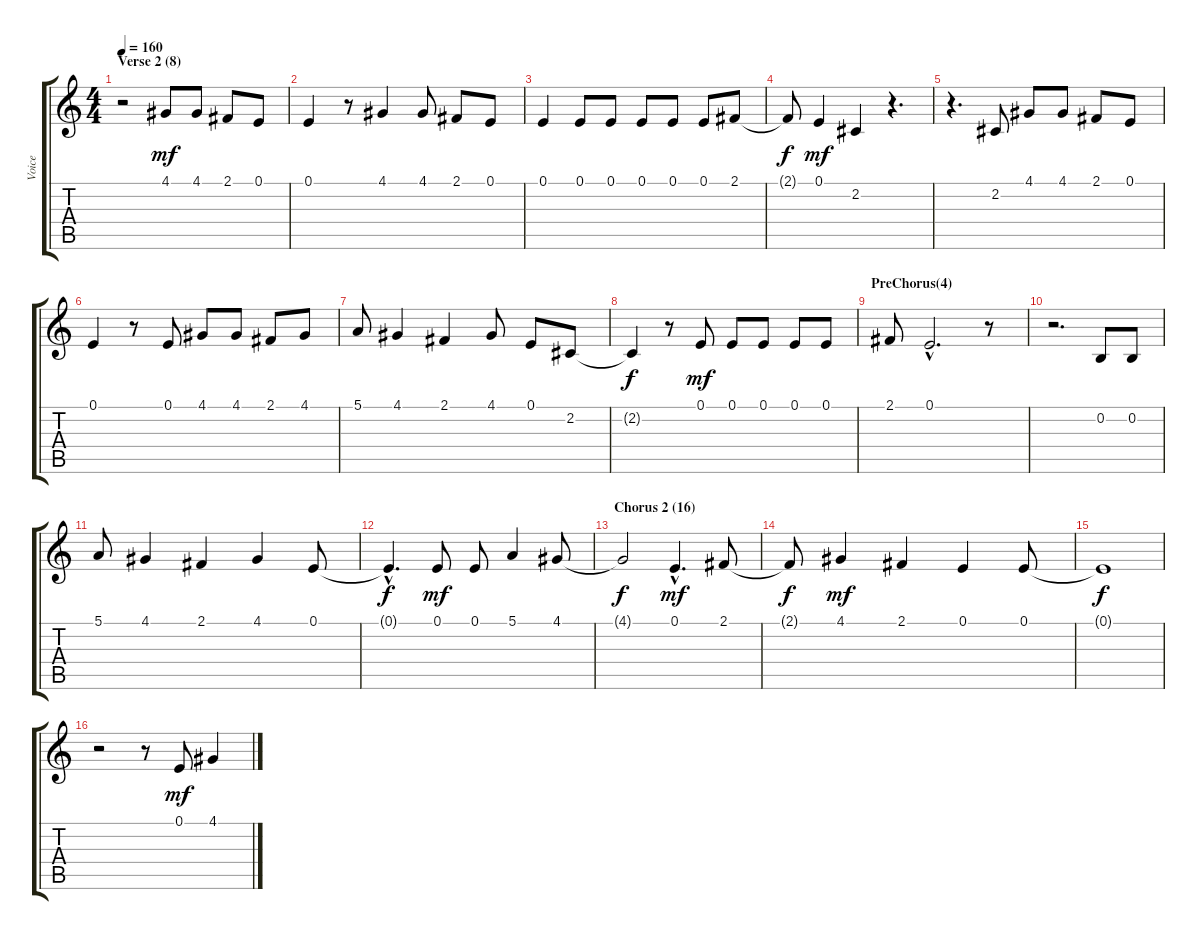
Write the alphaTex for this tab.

\track ("Voice" "Voice") {instrument altosax}
\staff {score tabs}
\tuning (E4 B3 G3 D3 A2 E2) {hide}
\ts (4 4)
\section ("" "Verse 2 (8)")
\tempo 160
\clef g2
\ks c
r.2{dy mf} 4.1.8 4.1.8 2.1.8 0.1.8 |
0.1.4 r.8 4.1.4 4.1.8 2.1.8 0.1.8 |
0.1.4 0.1.8 0.1.8 0.1.8 0.1.8 0.1.8 2.1.8 |
2.1{t}.8{dy f} 0.1.4{dy mf} 2.2.4 r.4{d} |
r.4{d} 2.2.8 4.1.8 4.1.8 2.1.8 0.1.8 |
0.1.4 r.8 0.1.8 4.1.8 4.1.8 2.1.8 4.1.8 |
5.1.8 4.1.4 2.1.4 4.1.8 0.1.8 2.2.8 |
2.2{t}.4{dy f} r.8 0.1.8{dy mf} 0.1.8 0.1.8 0.1.8 0.1.8 |
\section ("" "PreChorus(4)")
2.1.8 0.1{hac}.2{d} r.8 |
r.2{d} 0.2.8 0.2.8 |
5.1.8 4.1.4 2.1.4 4.1.4 0.1.8 |
0.1{hac t}.4{d dy f} 0.1.8{dy mf} 0.1.8 5.1.4 4.1.8 |
\section ("" "Chorus 2 (16)")
4.1{t}.2{dy f} 0.1{hac}.4{d dy mf} 2.1.8 |
2.1{t}.8{dy f} 4.1.4{dy mf} 2.1.4 0.1.4 0.1.8 |
0.1{t}.1{dy f} |
r.2 r.8 0.1.8{dy mf} 4.1.4
